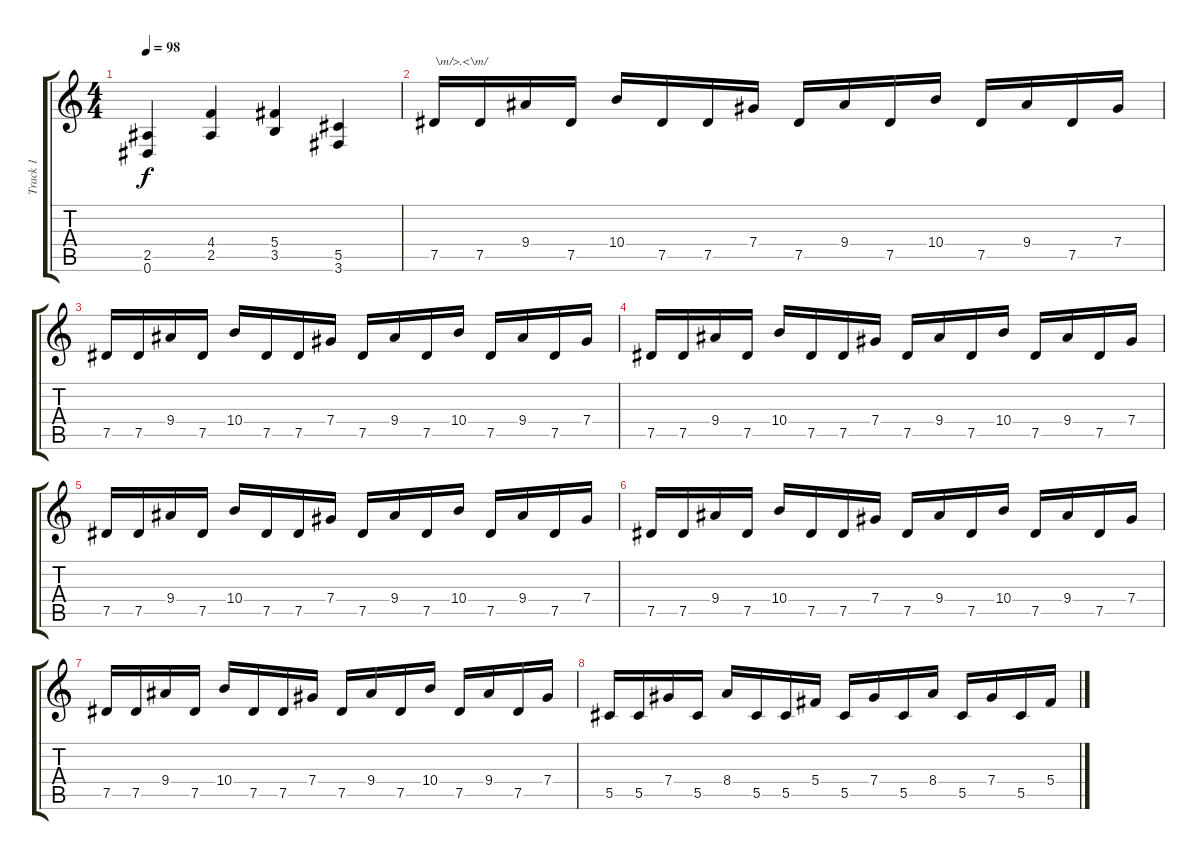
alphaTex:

\track ("Track 1" "Track 1") {instrument overdrivenguitar}
\staff {score tabs}
\tuning (Eb4 Bb3 Gb3 Db3 Ab2 Eb2) {hide}
\ts (4 4)
\tempo 98
\clef g2
\ks c
(2.5 0.6).4{dy f volume 13} (4.4 2.5).4 (5.4 3.5).4 (5.5 3.6).4 |
7.5.16{txt "\\m/>.<\\m/"} 7.5.16 9.4.16 7.5.16 10.4.16 7.5.16 7.5.16 7.4.16 7.5.16 9.4.16 7.5.16 10.4.16 7.5.16 9.4.16 7.5.16 7.4.16 |
7.5.16 7.5.16 9.4.16 7.5.16 10.4.16 7.5.16 7.5.16 7.4.16 7.5.16 9.4.16 7.5.16 10.4.16 7.5.16 9.4.16 7.5.16 7.4.16 |
7.5.16 7.5.16 9.4.16 7.5.16 10.4.16 7.5.16 7.5.16 7.4.16 7.5.16 9.4.16 7.5.16 10.4.16 7.5.16 9.4.16 7.5.16 7.4.16 |
7.5.16 7.5.16 9.4.16 7.5.16 10.4.16 7.5.16 7.5.16 7.4.16 7.5.16 9.4.16 7.5.16 10.4.16 7.5.16 9.4.16 7.5.16 7.4.16 |
7.5.16 7.5.16 9.4.16 7.5.16 10.4.16 7.5.16 7.5.16 7.4.16 7.5.16 9.4.16 7.5.16 10.4.16 7.5.16 9.4.16 7.5.16 7.4.16 |
7.5.16 7.5.16 9.4.16 7.5.16 10.4.16 7.5.16 7.5.16 7.4.16 7.5.16 9.4.16 7.5.16 10.4.16 7.5.16 9.4.16 7.5.16 7.4.16 |
5.5.16 5.5.16 7.4.16 5.5.16 8.4.16 5.5.16 5.5.16 5.4.16 5.5.16 7.4.16 5.5.16 8.4.16 5.5.16 7.4.16 5.5.16 5.4.16
